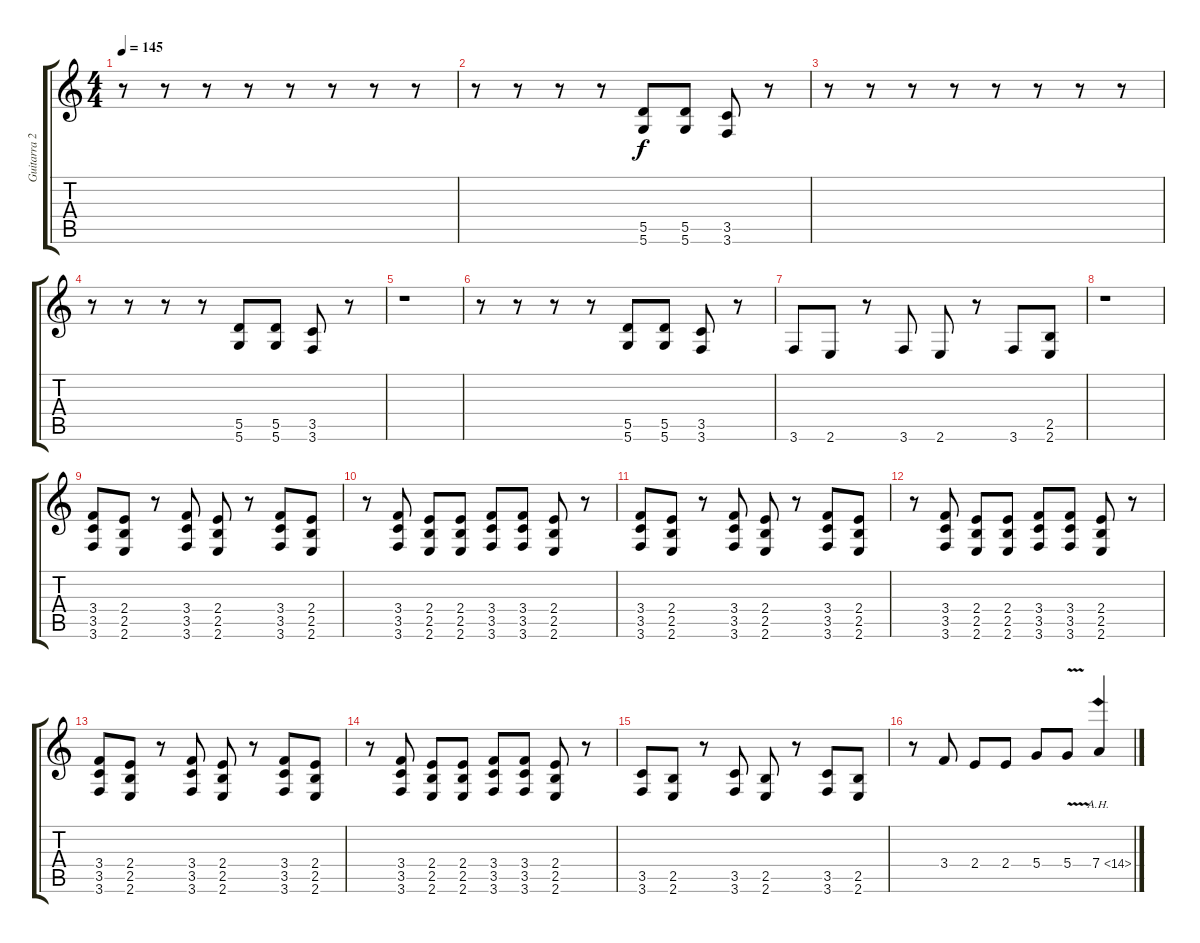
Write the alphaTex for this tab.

\track ("Guitarra 2" "Guitarra 2") {instrument distortionguitar}
\staff {score tabs}
\tuning (E4 B3 G3 D3 A2 D2) {hide}
\ts (4 4)
\tempo 145
\clef g2
\ks c
r.8{dy f instrument distortionguitar} r.8 r.8 r.8 r.8 r.8 r.8 r.8 |
r.8 r.8 r.8 r.8 (5.5 5.6).8 (5.5 5.6).8 (3.5 3.6).8 r.8 |
r.8 r.8 r.8 r.8 r.8 r.8 r.8 r.8 |
r.8 r.8 r.8 r.8 (5.5 5.6).8 (5.5 5.6).8 (3.5 3.6).8 r.8 |
r.1 |
r.8 r.8 r.8 r.8 (5.5 5.6).8 (5.5 5.6).8 (3.5 3.6).8 r.8 |
3.6.8 2.6.8 r.8 3.6.8 2.6.8 r.8 3.6.8 (2.5 2.6).8 |
r.1 |
(3.4 3.5 3.6).8 (2.4 2.5 2.6).8 r.8 (3.4 3.5 3.6).8 (2.4 2.5 2.6).8 r.8 (3.4 3.5 3.6).8 (2.4 2.5 2.6).8 |
r.8 (3.4 3.5 3.6).8 (2.4 2.5 2.6).8 (2.4 2.5 2.6).8 (3.4 3.5 3.6).8 (3.4 3.5 3.6).8 (2.4 2.5 2.6).8 r.8 |
(3.4 3.5 3.6).8 (2.4 2.5 2.6).8 r.8 (3.4 3.5 3.6).8 (2.4 2.5 2.6).8 r.8 (3.4 3.5 3.6).8 (2.4 2.5 2.6).8 |
r.8 (3.4 3.5 3.6).8 (2.4 2.5 2.6).8 (2.4 2.5 2.6).8 (3.4 3.5 3.6).8 (3.4 3.5 3.6).8 (2.4 2.5 2.6).8 r.8 |
(3.4 3.5 3.6).8 (2.4 2.5 2.6).8 r.8 (3.4 3.5 3.6).8 (2.4 2.5 2.6).8 r.8 (3.4 3.5 3.6).8 (2.4 2.5 2.6).8 |
r.8 (3.4 3.5 3.6).8 (2.4 2.5 2.6).8 (2.4 2.5 2.6).8 (3.4 3.5 3.6).8 (3.4 3.5 3.6).8 (2.4 2.5 2.6).8 r.8 |
(3.5 3.6).8 (2.5 2.6).8 r.8 (3.5 3.6).8 (2.5 2.6).8 r.8 (3.5 3.6).8 (2.5 2.6).8 |
r.8 3.4.8 2.4.8 2.4.8 5.4.8 5.4{v}.8 7.4{ah 7}.4
